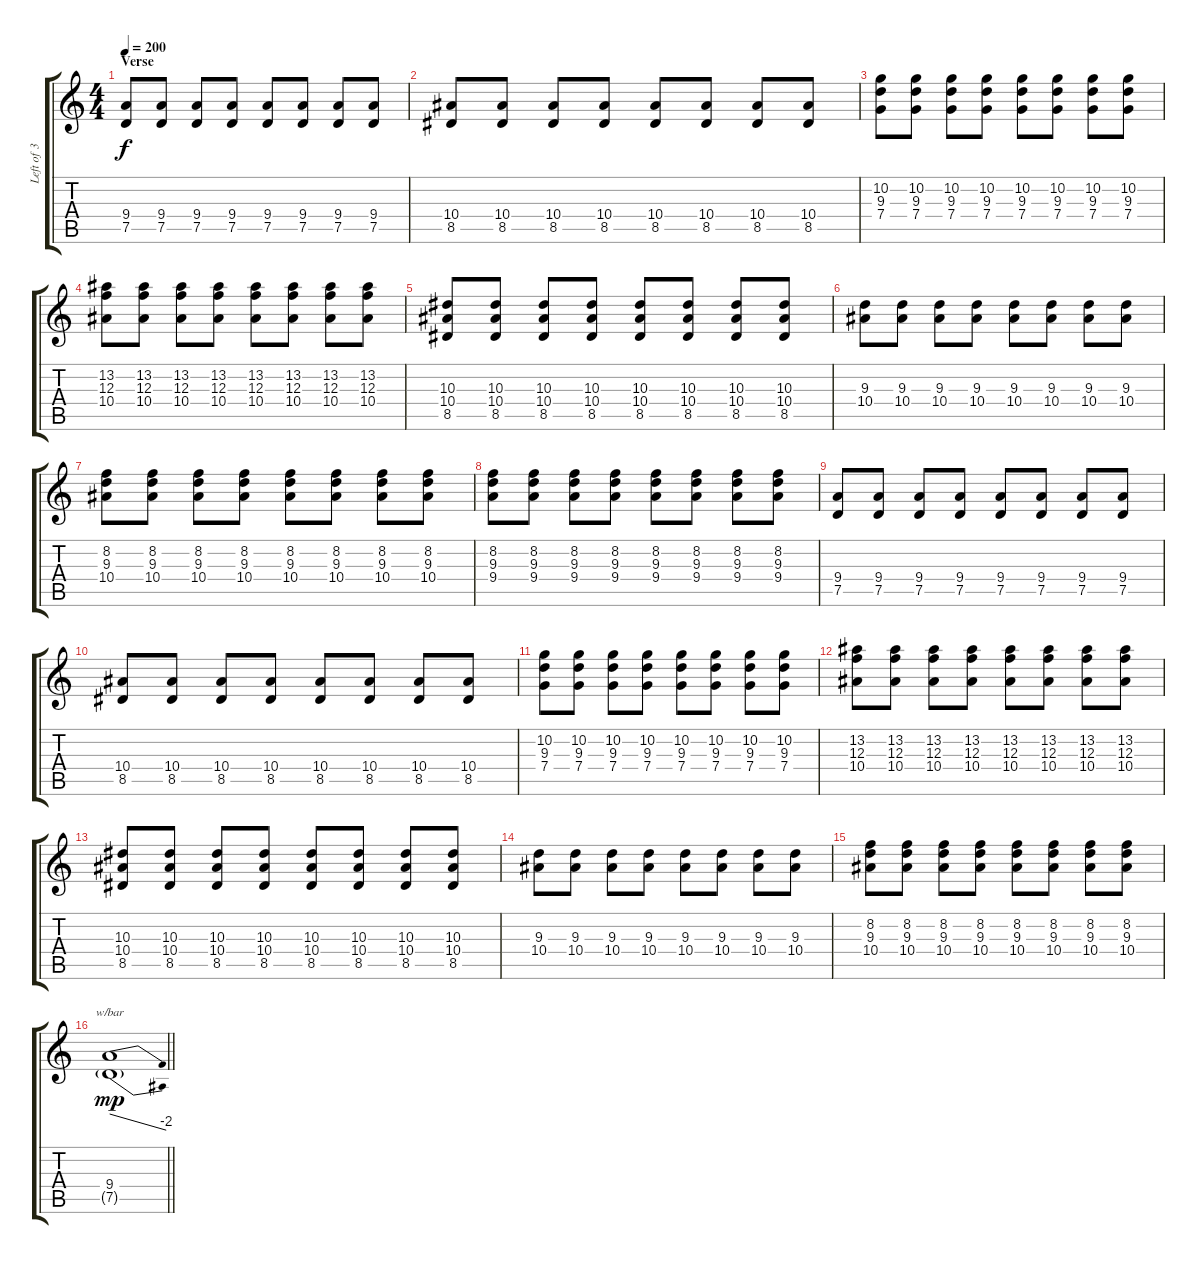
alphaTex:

\track ("Left of 3" "Left of 3") {instrument overdrivenguitar}
\staff {score tabs}
\tuning (D4 A3 F3 C3 G2 D2) {hide}
\ts (4 4)
\section ("" "Verse")
\tempo 200
\clef g2
\ks c
(9.4 7.5).8{dy f} (9.4 7.5).8 (9.4 7.5).8 (9.4 7.5).8 (9.4 7.5).8 (9.4 7.5).8 (9.4 7.5).8 (9.4 7.5).8 |
(10.4 8.5).8 (10.4 8.5).8 (10.4 8.5).8 (10.4 8.5).8 (10.4 8.5).8 (10.4 8.5).8 (10.4 8.5).8 (10.4 8.5).8 |
(10.2 9.3 7.4).8 (10.2 9.3 7.4).8 (10.2 9.3 7.4).8 (10.2 9.3 7.4).8 (10.2 9.3 7.4).8 (10.2 9.3 7.4).8 (10.2 9.3 7.4).8 (10.2 9.3 7.4).8 |
(13.2 12.3 10.4).8 (13.2 12.3 10.4).8 (13.2 12.3 10.4).8 (13.2 12.3 10.4).8 (13.2 12.3 10.4).8 (13.2 12.3 10.4).8 (13.2 12.3 10.4).8 (13.2 12.3 10.4).8 |
(10.3 10.4 8.5).8 (10.3 10.4 8.5).8 (10.3 10.4 8.5).8 (10.3 10.4 8.5).8 (10.3 10.4 8.5).8 (10.3 10.4 8.5).8 (10.3 10.4 8.5).8 (10.3 10.4 8.5).8 |
(9.3 10.4).8 (9.3 10.4).8 (9.3 10.4).8 (9.3 10.4).8 (9.3 10.4).8 (9.3 10.4).8 (9.3 10.4).8 (9.3 10.4).8 |
(8.2 9.3 10.4).8 (8.2 9.3 10.4).8 (8.2 9.3 10.4).8 (8.2 9.3 10.4).8 (8.2 9.3 10.4).8 (8.2 9.3 10.4).8 (8.2 9.3 10.4).8 (8.2 9.3 10.4).8 |
(8.2 9.3 9.4).8 (8.2 9.3 9.4).8 (8.2 9.3 9.4).8 (8.2 9.3 9.4).8 (8.2 9.3 9.4).8 (8.2 9.3 9.4).8 (8.2 9.3 9.4).8 (8.2 9.3 9.4).8 |
(9.4 7.5).8 (9.4 7.5).8 (9.4 7.5).8 (9.4 7.5).8 (9.4 7.5).8 (9.4 7.5).8 (9.4 7.5).8 (9.4 7.5).8 |
(10.4 8.5).8 (10.4 8.5).8 (10.4 8.5).8 (10.4 8.5).8 (10.4 8.5).8 (10.4 8.5).8 (10.4 8.5).8 (10.4 8.5).8 |
(10.2 9.3 7.4).8 (10.2 9.3 7.4).8 (10.2 9.3 7.4).8 (10.2 9.3 7.4).8 (10.2 9.3 7.4).8 (10.2 9.3 7.4).8 (10.2 9.3 7.4).8 (10.2 9.3 7.4).8 |
(13.2 12.3 10.4).8 (13.2 12.3 10.4).8 (13.2 12.3 10.4).8 (13.2 12.3 10.4).8 (13.2 12.3 10.4).8 (13.2 12.3 10.4).8 (13.2 12.3 10.4).8 (13.2 12.3 10.4).8 |
(10.3 10.4 8.5).8 (10.3 10.4 8.5).8 (10.3 10.4 8.5).8 (10.3 10.4 8.5).8 (10.3 10.4 8.5).8 (10.3 10.4 8.5).8 (10.3 10.4 8.5).8 (10.3 10.4 8.5).8 |
(9.3 10.4).8 (9.3 10.4).8 (9.3 10.4).8 (9.3 10.4).8 (9.3 10.4).8 (9.3 10.4).8 (9.3 10.4).8 (9.3 10.4).8 |
(8.2 9.3 10.4).8 (8.2 9.3 10.4).8 (8.2 9.3 10.4).8 (8.2 9.3 10.4).8 (8.2 9.3 10.4).8 (8.2 9.3 10.4).8 (8.2 9.3 10.4).8 (8.2 9.3 10.4).8 |
\barLineRight lightlight
(9.4 7.5{g}).1{tbe (dive default 0 0 60 -8) dy mp}
